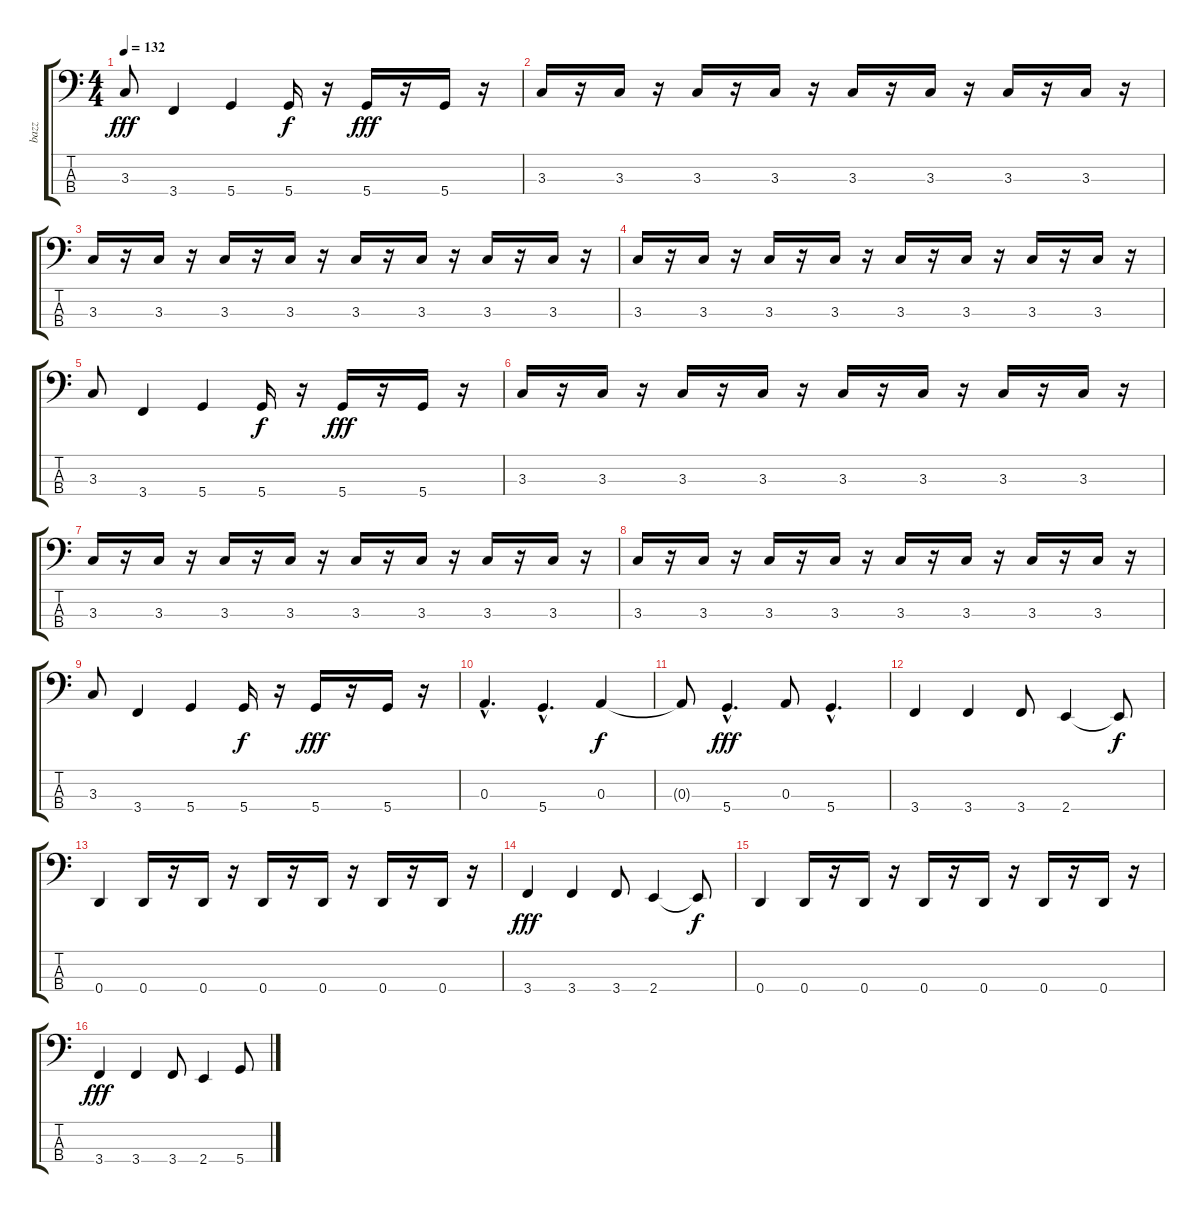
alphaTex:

\track ("bazz" "bazz") {instrument electricbassfinger}
\staff {score tabs}
\tuning (G2 D2 A1 D1) {hide}
\ts (4 4)
\tempo 132
\clef f4
\ks c
3.3.8{dy fff} 3.4.4 5.4.4 5.4.16{dy f} r.16 5.4.16{dy fff} r.16 5.4.16 r.16 |
3.3.16 r.16 3.3.16 r.16 3.3.16 r.16 3.3.16 r.16 3.3.16 r.16 3.3.16 r.16 3.3.16 r.16 3.3.16 r.16 |
3.3.16 r.16 3.3.16 r.16 3.3.16 r.16 3.3.16 r.16 3.3.16 r.16 3.3.16 r.16 3.3.16 r.16 3.3.16 r.16 |
3.3.16 r.16 3.3.16 r.16 3.3.16 r.16 3.3.16 r.16 3.3.16 r.16 3.3.16 r.16 3.3.16 r.16 3.3.16 r.16 |
3.3.8 3.4.4 5.4.4 5.4.16{dy f} r.16 5.4.16{dy fff} r.16 5.4.16 r.16 |
3.3.16 r.16 3.3.16 r.16 3.3.16 r.16 3.3.16 r.16 3.3.16 r.16 3.3.16 r.16 3.3.16 r.16 3.3.16 r.16 |
3.3.16 r.16 3.3.16 r.16 3.3.16 r.16 3.3.16 r.16 3.3.16 r.16 3.3.16 r.16 3.3.16 r.16 3.3.16 r.16 |
3.3.16 r.16 3.3.16 r.16 3.3.16 r.16 3.3.16 r.16 3.3.16 r.16 3.3.16 r.16 3.3.16 r.16 3.3.16 r.16 |
3.3.8 3.4.4 5.4.4 5.4.16{dy f} r.16 5.4.16{dy fff} r.16 5.4.16 r.16 |
0.3{hac}.4{d} 5.4{hac}.4{d} 0.3.4{dy f} |
0.3{t}.8 5.4{hac}.4{d dy fff} 0.3.8 5.4{hac}.4{d} |
3.4.4 3.4.4 3.4.8 2.4.4 2.4{t}.8{dy f} |
0.4.4 0.4.16 r.16 0.4.16 r.16 0.4.16 r.16 0.4.16 r.16 0.4.16 r.16 0.4.16 r.16 |
3.4.4{dy fff} 3.4.4 3.4.8 2.4.4 2.4{t}.8{dy f} |
0.4.4 0.4.16 r.16 0.4.16 r.16 0.4.16 r.16 0.4.16 r.16 0.4.16 r.16 0.4.16 r.16 |
3.4.4{dy fff} 3.4.4 3.4.8 2.4.4 5.4.8
